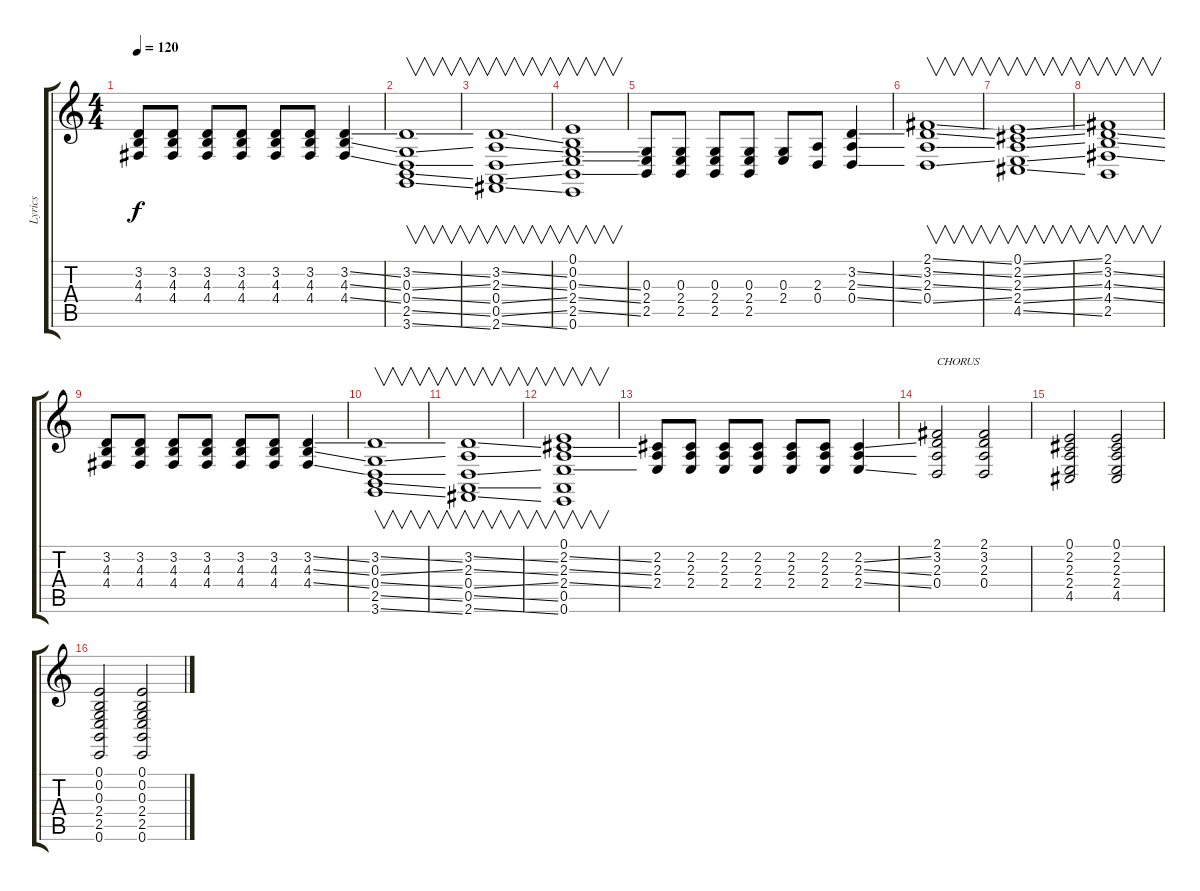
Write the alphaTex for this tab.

\track ("Lyrics" "Lyrics") {instrument fx2soundtrack}
\staff {score tabs}
\tuning (E4 B3 G3 D3 A2 E2) {hide}
\ts (4 4)
\tempo 120
\clef g2
\ks c
(3.2 4.3 4.4).8{dy f} (3.2 4.3 4.4).8 (3.2 4.3 4.4).8 (3.2 4.3 4.4).8 (3.2 4.3 4.4).8 (3.2 4.3 4.4).8 (3.2{ss} 4.3{ss} 4.4{ss}).4 |
(3.2{ss} 0.3{ss} 0.4{ss} 2.5{ss} 3.6{ss}).1{v} |
(3.2{ss} 2.3{ss} 0.4{ss} 0.5{ss} 2.6{ss}).1{v} |
(0.1 0.2 0.3{ss} 2.4{ss} 2.5{ss} 0.6).1{v} |
(0.3 2.4 2.5).8 (0.3 2.4 2.5).8 (0.3 2.4 2.5).8 (0.3 2.4 2.5).8 (0.3 2.4).8 (2.3 0.4).8 (3.2{ss} 2.3{ss} 0.4{ss}).4 |
(2.1{ss} 3.2{ss} 2.3{ss} 0.4{ss}).1{v} |
(0.1{ss} 2.2{ss} 2.3{ss} 2.4{ss} 4.5{ss}).1{v} |
(2.1 3.2{ss} 4.3{ss} 4.4{ss} 2.5).1{v} |
(3.2 4.3 4.4).8 (3.2 4.3 4.4).8 (3.2 4.3 4.4).8 (3.2 4.3 4.4).8 (3.2 4.3 4.4).8 (3.2 4.3 4.4).8 (3.2{ss} 4.3{ss} 4.4{ss}).4 |
(3.2{ss} 0.3{ss} 0.4{ss} 2.5{ss} 3.6{ss}).1{v} |
(3.2{ss} 2.3{ss} 0.4{ss} 0.5{ss} 2.6{ss}).1{v} |
(0.1 2.2{ss} 2.3{ss} 2.4{ss} 0.5 0.6).1{v} |
(2.2 2.3 2.4).8 (2.2 2.3 2.4).8 (2.2 2.3 2.4).8 (2.2 2.3 2.4).8 (2.2 2.3 2.4).8 (2.2 2.3 2.4).8 (2.2{ss} 2.3{ss} 2.4{ss}).4 |
(2.1 3.2 2.3 0.4).2{txt "CHORUS"} (2.1 3.2 2.3 0.4).2 |
(0.1 2.2 2.3 2.4 4.5).2 (0.1 2.2 2.3 2.4 4.5).2 |
(0.1 0.2 0.3 2.4 2.5 0.6).2 (0.1 0.2 0.3 2.4 2.5 0.6).2
